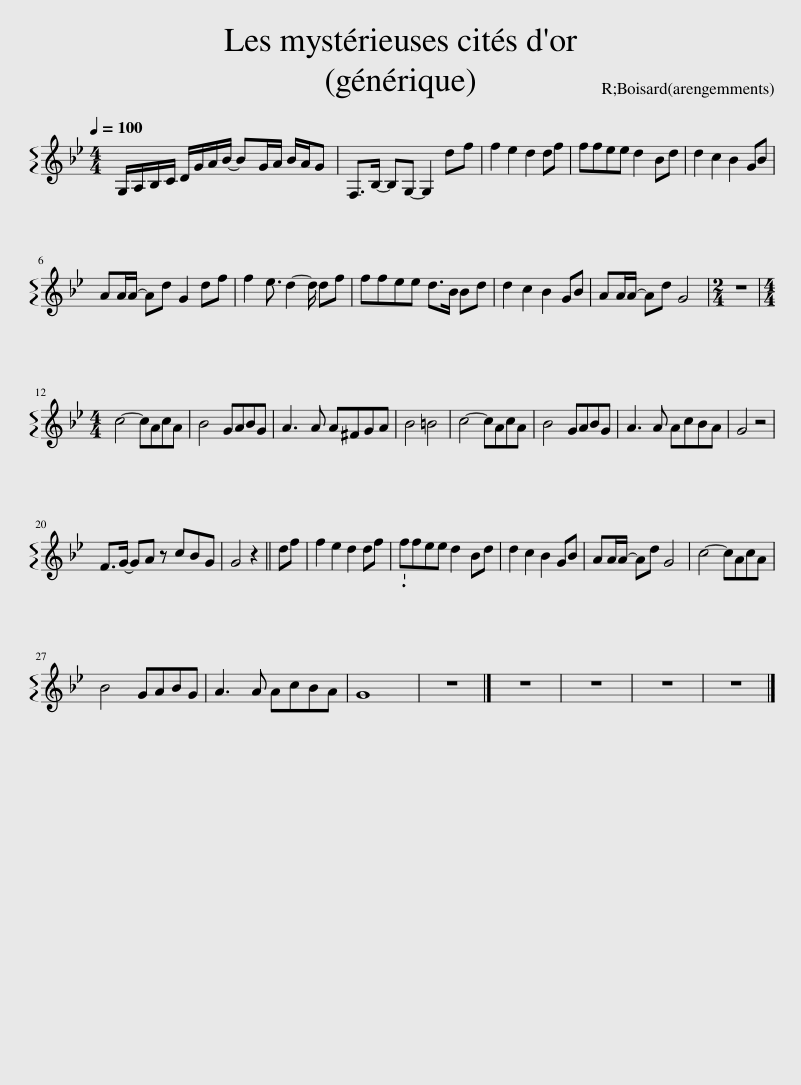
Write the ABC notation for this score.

X:1
L:1/8
Q:1/4=100
M:4/4
I:linebreak $
K:Bb
V:1 treble
V:1
 G,/A,/B,/C/ D/G/A/B/- BG/A/ B/A/G | F,>B,- B,G,- G,2 df | f2 e2 d2 df | ffee d2 Bd | d2 c2 B2 GB |$ %5
 AA/A/- Ad G2 df | f2 e3/2 d2- d/ df | ffee d>B Bd | d2 c2 B2 GB | AA/A/- Ad G4 | %10
[M:2/4] z4 |$[M:4/4] c4- cAcA | B4 GABG | A3 A A^FGA | B4 =B4 | %15
 c4- cAcA | B4 GABG | A3 A AcBA | G4 z4 |$ F>G- GA z cBG | %20
 G4 z2 df | f2 e2 d2 df | ffee d2 Bd | d2 c2 B2 GB | AA/A/- Ad G4 | %25
 c4- cAcA |$ B4 GABG | A3 A AcBA | G8 | z8 |] %30
 z8 | z8 | z8 | z8 |] %34
